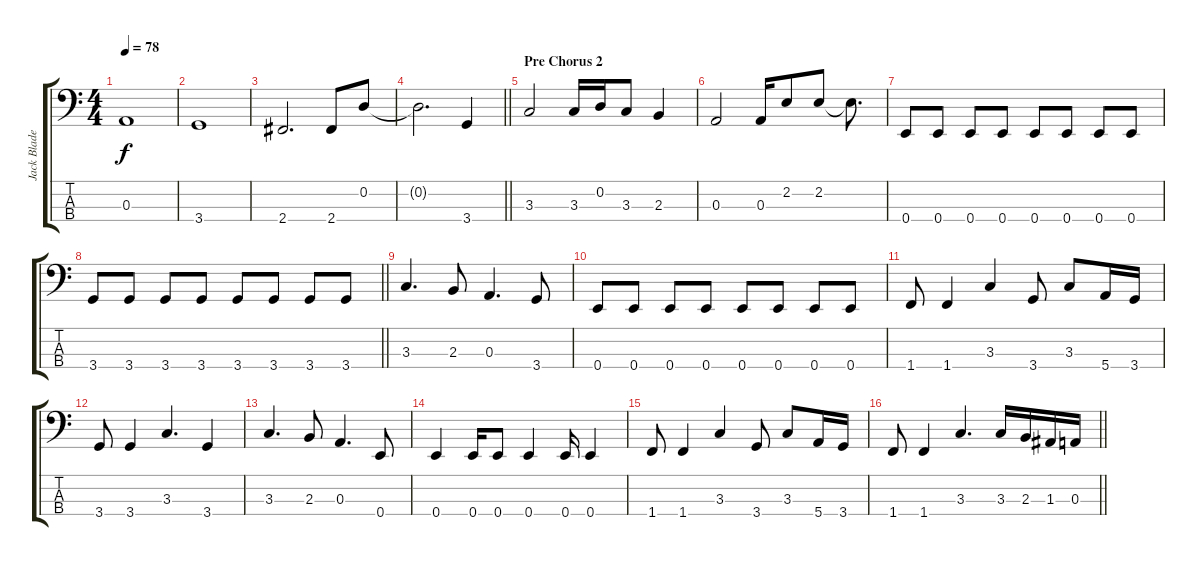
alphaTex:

\track ("Jack Blades" "Jack Blade") {instrument electricbassfinger}
\staff {score tabs}
\tuning (G2 D2 A1 E1) {hide}
\ts (4 4)
\tempo 78
\clef f4
\ks c
0.3.1{dy f} |
3.4.1 |
2.4.2{d} 2.4.8 0.2.8 |
\barLineRight lightlight
0.2{t}.2{d} 3.4.4 |
\section ("" "Pre Chorus 2")
3.3.2 3.3.16 0.2.16 3.3.8 2.3.4 |
0.3.2 0.3.16 2.2.8 2.2.8 2.2{t}.8{d} |
0.4.8 0.4.8 0.4.8 0.4.8 0.4.8 0.4.8 0.4.8 0.4.8 |
\barLineRight lightlight
3.4.8 3.4.8 3.4.8 3.4.8 3.4.8 3.4.8 3.4.8 3.4.8 |
3.3.4{d} 2.3.8 0.3.4{d} 3.4.8 |
0.4.8 0.4.8 0.4.8 0.4.8 0.4.8 0.4.8 0.4.8 0.4.8 |
1.4.8 1.4.4 3.3.4 3.4.8 3.3.8 5.4.16 3.4.16 |
3.4.8 3.4.4 3.3.4{d} 3.4.4 |
3.3.4{d} 2.3.8 0.3.4{d} 0.4.8 |
0.4.4 0.4.16 0.4.8 0.4.4 0.4.16 0.4.4 |
1.4.8 1.4.4 3.3.4 3.4.8 3.3.8 5.4.16 3.4.16 |
\barLineRight lightlight
1.4.8 1.4.4 3.3.4{d} 3.3.16 2.3.16 1.3.16 0.3.16
